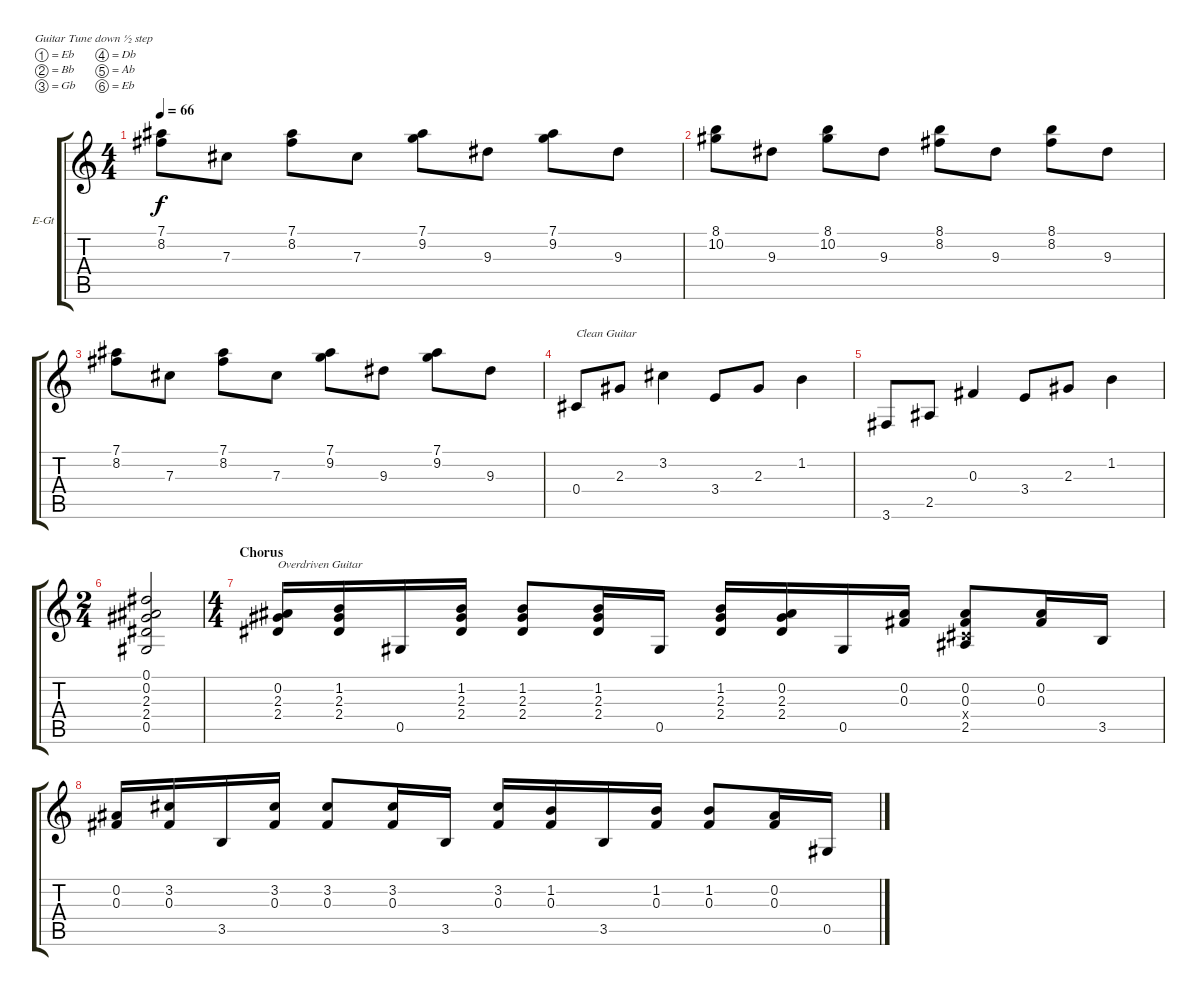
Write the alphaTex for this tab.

\bracketExtendMode groupsimilarinstruments
\firstSystemTrackNameOrientation horizontal
\otherSystemsTrackNameOrientation horizontal
\track ("Rhythm Guitar (Jaymz)" "E-Gt") {instrument overdrivenguitar}
\staff {score tabs}
\tuning (Eb4 Bb3 Gb3 Db3 Ab2 Eb2)
\ts (4 4)
\tempo 66
\clef g2
\ks c
(7.1 8.2).8{dy f} 7.3.8 (7.1 8.2).8 7.3.8 (7.1 9.2).8 9.3.8 (7.1 9.2).8 9.3.8 |
(8.1 10.2).8 9.3.8 (8.1 10.2).8 9.3.8 (8.1 8.2).8 9.3.8 (8.1 8.2).8 9.3.8 |
(7.1 8.2).8 7.3.8 (7.1 8.2).8 7.3.8 (7.1 9.2).8 9.3.8 (7.1 9.2).8 9.3.8 |
0.4.8{txt "Clean Guitar"} 2.3.8 3.2.4 3.4.8 2.3.8 1.2.4 |
3.6.8 2.5.8 0.3.4 3.4.8 2.3.8 1.2.4 |
\ts (2 4)
(0.1 0.2 2.3 2.4 0.5).2 |
\ts (4 4)
\section ("" "Chorus")
(0.2 2.3 2.4).16{txt "Overdriven Guitar"} (1.2 2.3 2.4).16 0.5.16 (1.2 2.3 2.4).16 (1.2 2.3 2.4).8 (1.2 2.3 2.4).16 0.5.16 (1.2 2.3 2.4).16 (0.2 2.3 2.4).16 0.5.16 (0.2 0.3).16 (0.2 0.3 0.4{x} 2.5).8 (0.2 0.3).16 3.5.16 |
(0.2 0.3).16 (3.2 0.3).16 3.5.16 (3.2 0.3).16 (3.2 0.3).8 (3.2 0.3).16 3.5.16 (3.2 0.3).16 (1.2 0.3).16 3.5.16 (1.2 0.3).16 (1.2 0.3).8 (0.2 0.3).16 0.5.16
